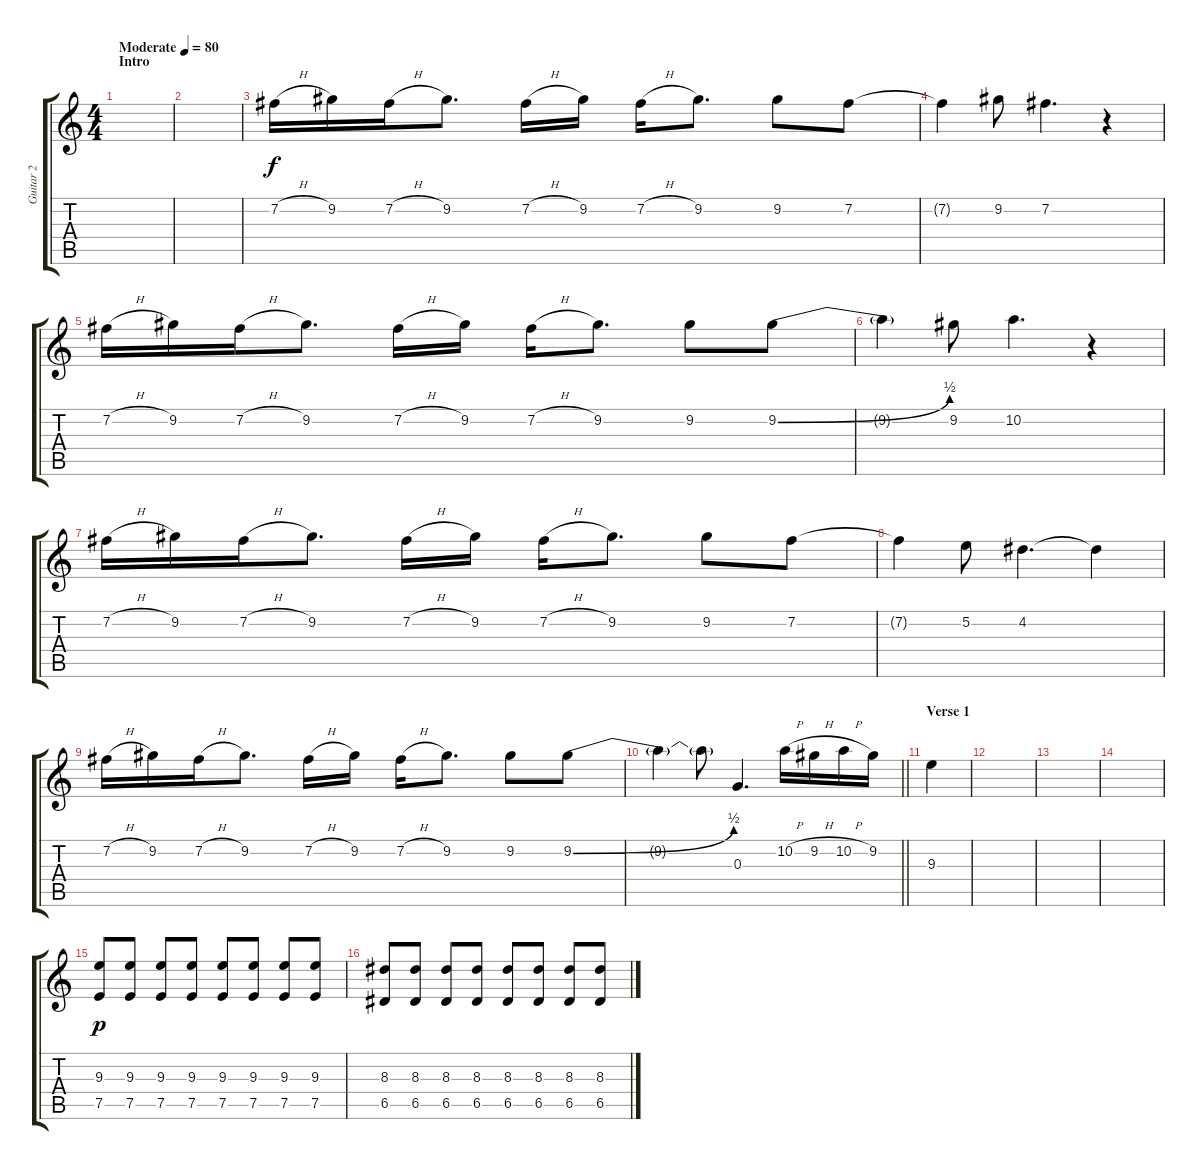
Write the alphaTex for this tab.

\track ("Guitar 2" "Guitar 2") {instrument overdrivenguitar}
\staff {score tabs}
\tuning (E4 B3 G3 D3 A2 E2) {hide}
\ts (4 4)
\section ("" "Intro")
\tempo (80 "Moderate")
\clef g2
\ks c
|
|
7.2{h}.16 9.2.16 7.2{h}.16 9.2.8{d} 7.2{h}.16 9.2.16 7.2{h}.16 9.2.8{d} 9.2.8 7.2.8 |
7.2{t}.4 9.2.8 7.2.4{d} r.4 |
7.2{h}.16 9.2.16 7.2{h}.16 9.2.8{d} 7.2{h}.16 9.2.16 7.2{h}.16 9.2.8{d} 9.2.8 9.2{be (bend 0 0 60 2)}.8 |
9.2{t}.4 9.2.8 10.2.4{d} r.4 |
7.2{h}.16 9.2.16 7.2{h}.16 9.2.8{d} 7.2{h}.16 9.2.16 7.2{h}.16 9.2.8{d} 9.2.8 7.2.8 |
7.2{t}.4 5.2.8 4.2.4{d} 4.2{t}.4 |
7.2{h}.16 9.2.16 7.2{h}.16 9.2.8{d} 7.2{h}.16 9.2.16 7.2{h}.16 9.2.8{d} 9.2.8 9.2{be (bend 0 0 60 2)}.8 |
\barLineRight lightlight
9.2{t}.4 9.2{t}.8 0.3.4{d} 10.2{h}.16{instrument acousticguitarsteel} 9.2{h}.16 10.2{h}.16 9.2.16 |
\section ("" "Verse 1")
9.3.4{instrument acousticguitarsteel} |
|
|
|
(9.3 7.5).8{dy p} (9.3 7.5).8 (9.3 7.5).8 (9.3 7.5).8 (9.3 7.5).8 (9.3 7.5).8 (9.3 7.5).8 (9.3 7.5).8 |
(8.3 6.5).8 (8.3 6.5).8 (8.3 6.5).8 (8.3 6.5).8 (8.3 6.5).8 (8.3 6.5).8 (8.3 6.5).8 (8.3 6.5).8
